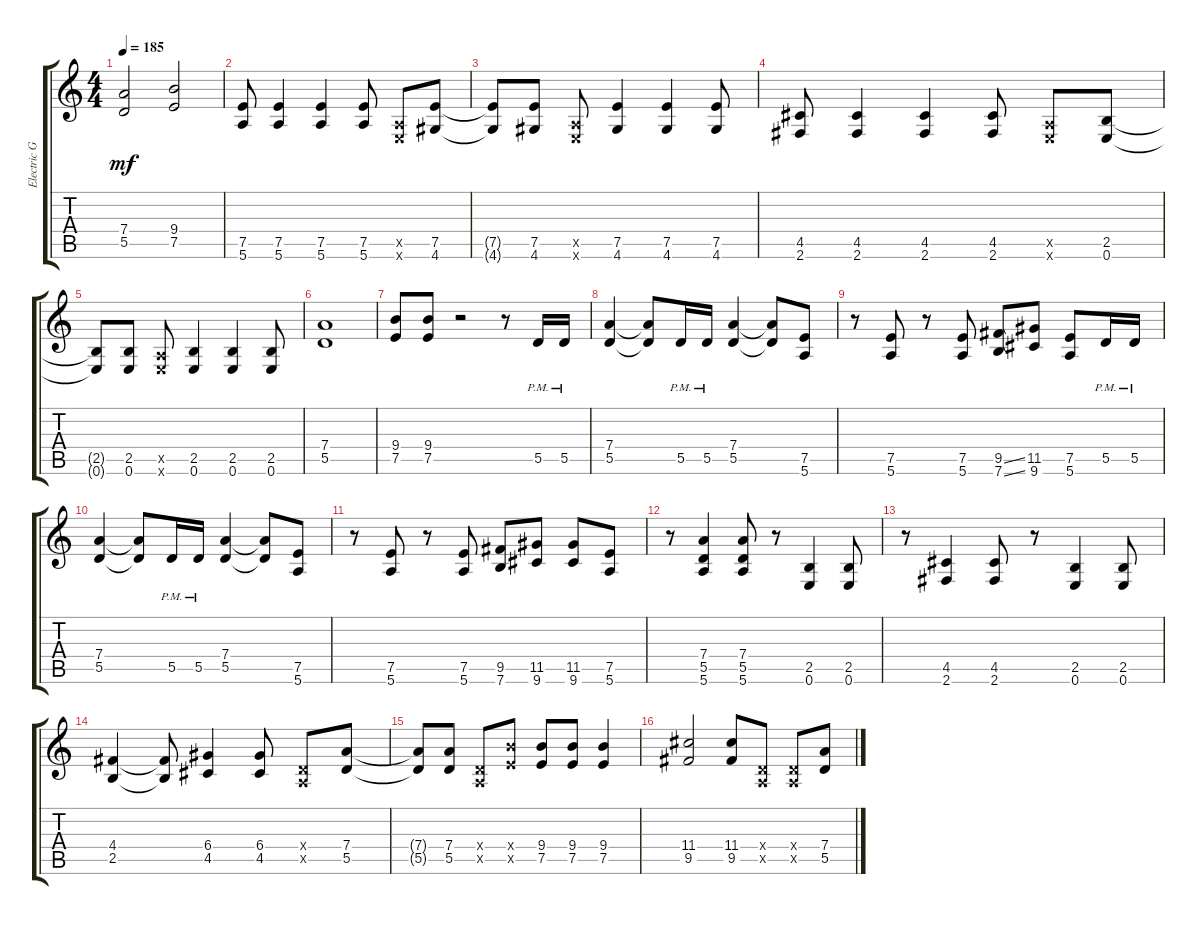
\track ("Electric Guitar" "Electric G") {instrument distortionguitar}
\staff {score tabs}
\tuning (E4 B3 G3 D3 A2 E2) {hide}
\ts (4 4)
\tempo 185
\clef g2
\ks c
(7.4 5.5).2{dy mf} (9.4 7.5).2 |
(7.5 5.6).8 (7.5 5.6).4 (7.5 5.6).4 (7.5 5.6).8 (0.5{x} 0.6{x}).8 (7.5 4.6).8 |
(7.5{t} 4.6{t}).8 (7.5 4.6).8 (0.5{x} 0.6{x}).8 (7.5 4.6).4 (7.5 4.6).4 (7.5 4.6).8 |
(4.5 2.6).8 (4.5 2.6).4 (4.5 2.6).4 (4.5 2.6).8 (0.5{x} 0.6{x}).8 (2.5 0.6).8 |
(2.5{t} 0.6{t}).8 (2.5 0.6).8 (0.5{x} 0.6{x}).8 (2.5 0.6).4 (2.5 0.6).4 (2.5 0.6).8 |
(7.4 5.5).1 |
(9.4 7.5).8 (9.4 7.5).8 r.2 r.8 5.5{pm}.16 5.5{pm}.16 |
(7.4 5.5).4 (7.4{t} 5.5{t}).8 5.5{pm}.16 5.5{pm}.16 (7.4 5.5).4 (7.4{t} 5.5{t}).8 (7.5 5.6).8 |
r.8 (7.5 5.6).8 r.8 (7.5 5.6).8 (9.5{ss} 7.6{ss}).8 (11.5 9.6).8 (7.5 5.6).8 5.5{pm}.16 5.5{pm}.16 |
(7.4 5.5).4 (7.4{t} 5.5{t}).8 5.5{pm}.16 5.5{pm}.16 (7.4 5.5).4 (7.4{t} 5.5{t}).8 (7.5 5.6).8 |
r.8 (7.5 5.6).8 r.8 (7.5 5.6).8 (9.5 7.6).8 (11.5 9.6).8 (11.5 9.6).8 (7.5 5.6).8 |
r.8 (7.4 5.5 5.6).4 (7.4 5.5 5.6).8 r.8 (2.5 0.6).4 (2.5 0.6).8 |
r.8 (4.5 2.6).4 (4.5 2.6).8 r.8 (2.5 0.6).4 (2.5 0.6).8 |
(4.4 2.5).4 (4.4{t} 2.5{t}).8 (6.4 4.5).4 (6.4 4.5).8 (0.4{x} 0.5{x}).8 (7.4 5.5).8 |
(7.4{t} 5.5{t}).8 (7.4 5.5).8 (0.4{x} 0.5{x}).8 (9.4{x} 7.5{x}).8 (9.4 7.5).8 (9.4 7.5).8 (9.4 7.5).4 |
(11.4 9.5).2 (11.4 9.5).8 (0.4{x} 0.5{x}).8 (0.4{x} 0.5{x}).8 (7.4 5.5).8
